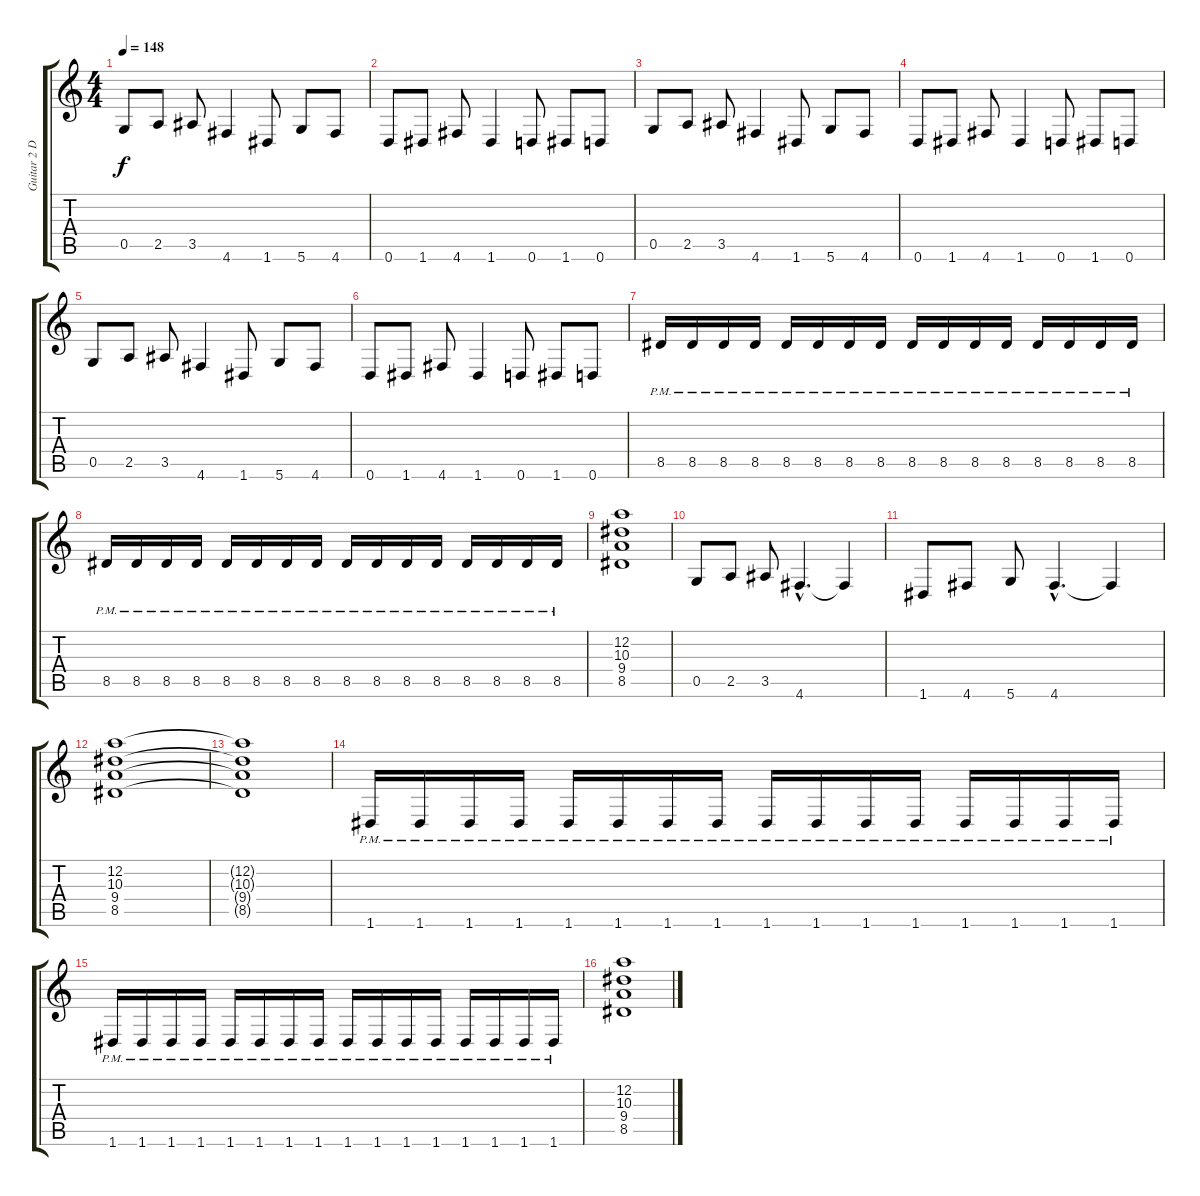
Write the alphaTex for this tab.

\track ("Guitar 2 D-tuned" "Guitar 2 D") {instrument overdrivenguitar}
\staff {score tabs}
\tuning (D4 A3 F3 C3 G2 D2) {hide}
\ts (4 4)
\tempo 148
\clef g2
\ks c
0.5.8{dy f} 2.5.8 3.5.8 4.6.4 1.6.8 5.6.8 4.6.8 |
0.6.8 1.6.8 4.6.8 1.6.4 0.6.8 1.6.8 0.6.8 |
0.5.8 2.5.8 3.5.8 4.6.4 1.6.8 5.6.8 4.6.8 |
0.6.8 1.6.8 4.6.8 1.6.4 0.6.8 1.6.8 0.6.8 |
0.5.8 2.5.8 3.5.8 4.6.4 1.6.8 5.6.8 4.6.8 |
0.6.8 1.6.8 4.6.8 1.6.4 0.6.8 1.6.8 0.6.8 |
8.5{pm}.16 8.5{pm}.16 8.5{pm}.16 8.5{pm}.16 8.5{pm}.16 8.5{pm}.16 8.5{pm}.16 8.5{pm}.16 8.5{pm}.16 8.5{pm}.16 8.5{pm}.16 8.5{pm}.16 8.5{pm}.16 8.5{pm}.16 8.5{pm}.16 8.5{pm}.16 |
8.5{pm}.16 8.5{pm}.16 8.5{pm}.16 8.5{pm}.16 8.5{pm}.16 8.5{pm}.16 8.5{pm}.16 8.5{pm}.16 8.5{pm}.16 8.5{pm}.16 8.5{pm}.16 8.5{pm}.16 8.5{pm}.16 8.5{pm}.16 8.5{pm}.16 8.5{pm}.16 |
(12.2 10.3 9.4 8.5).1 |
0.5.8 2.5.8 3.5.8 4.6{hac}.4{d} 4.6{t}.4 |
1.6.8 4.6.8 5.6.8 4.6{hac}.4{d} 4.6{t}.4 |
(12.2 10.3 9.4 8.5).1 |
(12.2{t} 10.3{t} 9.4{t} 8.5{t}).1 |
1.6{pm}.16 1.6{pm}.16 1.6{pm}.16 1.6{pm}.16 1.6{pm}.16 1.6{pm}.16 1.6{pm}.16 1.6{pm}.16 1.6{pm}.16 1.6{pm}.16 1.6{pm}.16 1.6{pm}.16 1.6{pm}.16 1.6{pm}.16 1.6{pm}.16 1.6{pm}.16 |
1.6{pm}.16 1.6{pm}.16 1.6{pm}.16 1.6{pm}.16 1.6{pm}.16 1.6{pm}.16 1.6{pm}.16 1.6{pm}.16 1.6{pm}.16 1.6{pm}.16 1.6{pm}.16 1.6{pm}.16 1.6{pm}.16 1.6{pm}.16 1.6{pm}.16 1.6{pm}.16 |
(12.2 10.3 9.4 8.5).1
